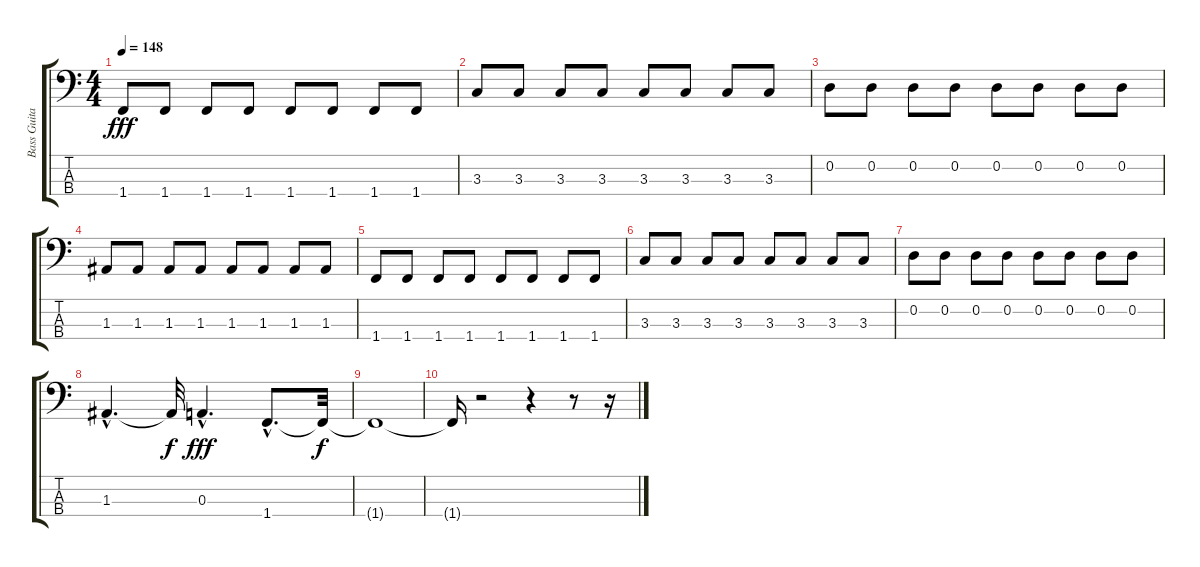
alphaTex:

\track ("Bass Guitar" "Bass Guita") {instrument fretlessbass}
\staff {score tabs}
\tuning (G2 D2 A1 E1) {hide}
\ts (4 4)
\tempo 148
\clef f4
\ks c
1.4.8{dy fff} 1.4.8 1.4.8 1.4.8 1.4.8 1.4.8 1.4.8 1.4.8 |
3.3.8 3.3.8 3.3.8 3.3.8 3.3.8 3.3.8 3.3.8 3.3.8 |
0.2.8 0.2.8 0.2.8 0.2.8 0.2.8 0.2.8 0.2.8 0.2.8 |
1.3.8 1.3.8 1.3.8 1.3.8 1.3.8 1.3.8 1.3.8 1.3.8 |
1.4.8 1.4.8 1.4.8 1.4.8 1.4.8 1.4.8 1.4.8 1.4.8 |
3.3.8 3.3.8 3.3.8 3.3.8 3.3.8 3.3.8 3.3.8 3.3.8 |
0.2.8 0.2.8 0.2.8 0.2.8 0.2.8 0.2.8 0.2.8 0.2.8 |
1.3{hac}.4{d} 1.3{t}.32{dy f} 0.3{hac}.4{d dy fff} 1.4{hac}.8{d} 1.4{t}.32{dy f} |
1.4{t}.1 |
1.4{t}.16 r.2 r.4 r.8 r.16
